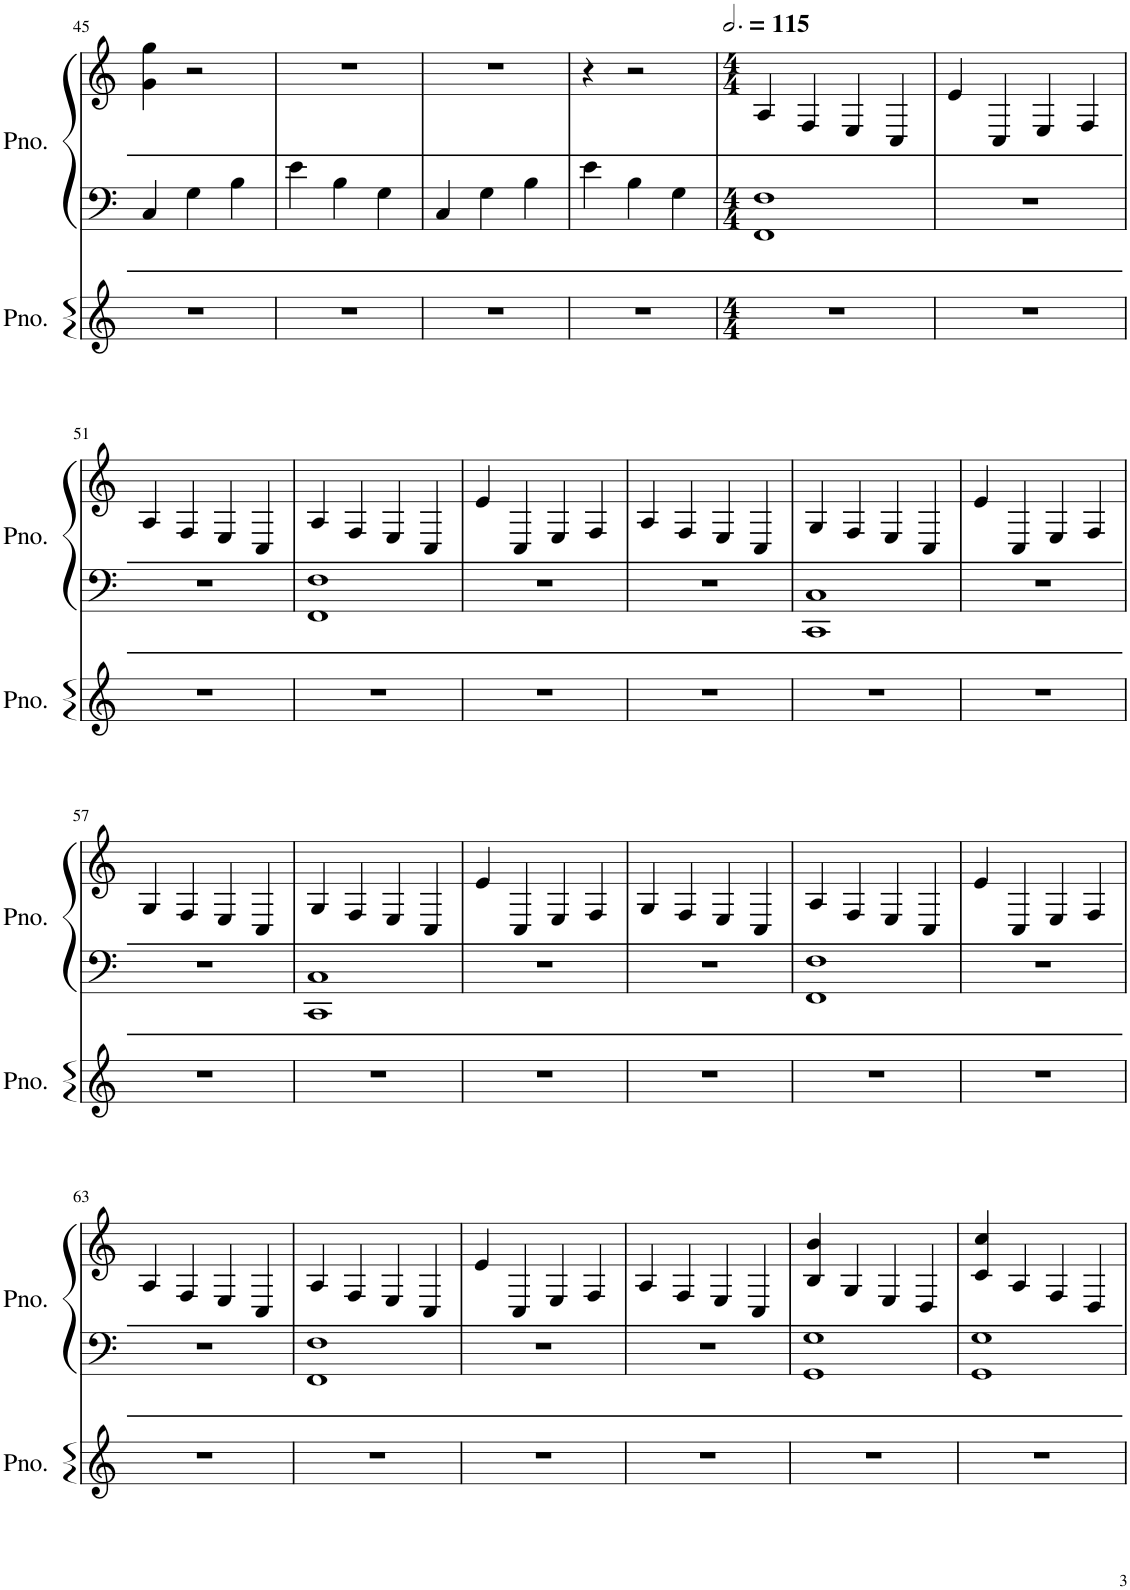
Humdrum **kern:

**kern	**kern	**kern
*part2	*part1	*part1
*staff3	*staff2	*staff1
*I"Piano	*I"Piano	*
*I'Pno.	*I'Pno.	*
!!LO:PB:g=z
*clefG2	*clefF4	*clefG2
*k[]	*k[]	*k[]
*M3/4	*M3/4	*M3/4
=45	=45	=45
2.r	4C/	4g\ 4gg\
.	4G\	2r
.	4B\	.
=46	=46	=46
2.r	4e\	2.r
.	4B\	.
.	4G\	.
=47	=47	=47
2.r	4C/	2.r
.	4G\	.
.	4B\	.
=48	=48	=48
2.r	4e\	4r
.	4B\	2r
.	4G\	.
=49	=49	=49
*M4/4	*M4/4	*M4/4
*	*	*MM345
1r	1FF 1F	4A/
.	.	4F/
.	.	4E/
.	.	4C/
=50	=50	=50
1r	1r	4e/
.	.	4C/
.	.	4E/
.	.	4F/
!!LO:LB:g=z
=51	=51	=51
1r	1r	4A/
.	.	4F/
.	.	4E/
.	.	4C/
=52	=52	=52
1r	1FF 1F	4A/
.	.	4F/
.	.	4E/
.	.	4C/
=53	=53	=53
1r	1r	4e/
.	.	4C/
.	.	4E/
.	.	4F/
=54	=54	=54
1r	1r	4A/
.	.	4F/
.	.	4E/
.	.	4C/
=55	=55	=55
1r	1CC 1C	4G/
.	.	4F/
.	.	4E/
.	.	4C/
=56	=56	=56
1r	1r	4e/
.	.	4C/
.	.	4E/
.	.	4F/
!!LO:LB:g=z
=57	=57	=57
1r	1r	4G/
.	.	4F/
.	.	4E/
.	.	4C/
=58	=58	=58
1r	1CC 1C	4G/
.	.	4F/
.	.	4E/
.	.	4C/
=59	=59	=59
1r	1r	4e/
.	.	4C/
.	.	4E/
.	.	4F/
=60	=60	=60
1r	1r	4G/
.	.	4F/
.	.	4E/
.	.	4C/
=61	=61	=61
1r	1FF 1F	4A/
.	.	4F/
.	.	4E/
.	.	4C/
=62	=62	=62
1r	1r	4e/
.	.	4C/
.	.	4E/
.	.	4F/
!!LO:LB:g=z
=63	=63	=63
1r	1r	4A/
.	.	4F/
.	.	4E/
.	.	4C/
=64	=64	=64
1r	1FF 1F	4A/
.	.	4F/
.	.	4E/
.	.	4C/
=65	=65	=65
1r	1r	4e/
.	.	4C/
.	.	4E/
.	.	4F/
=66	=66	=66
1r	1r	4A/
.	.	4F/
.	.	4E/
.	.	4C/
=67	=67	=67
1r	1GG 1G	4B/ 4b/
.	.	4G/
.	.	4E/
.	.	4D/
=68	=68	=68
1r	1GG 1G	4c/ 4cc/
.	.	4A/
.	.	4F/
.	.	4D/
=	=	=
*-	*-	*-
